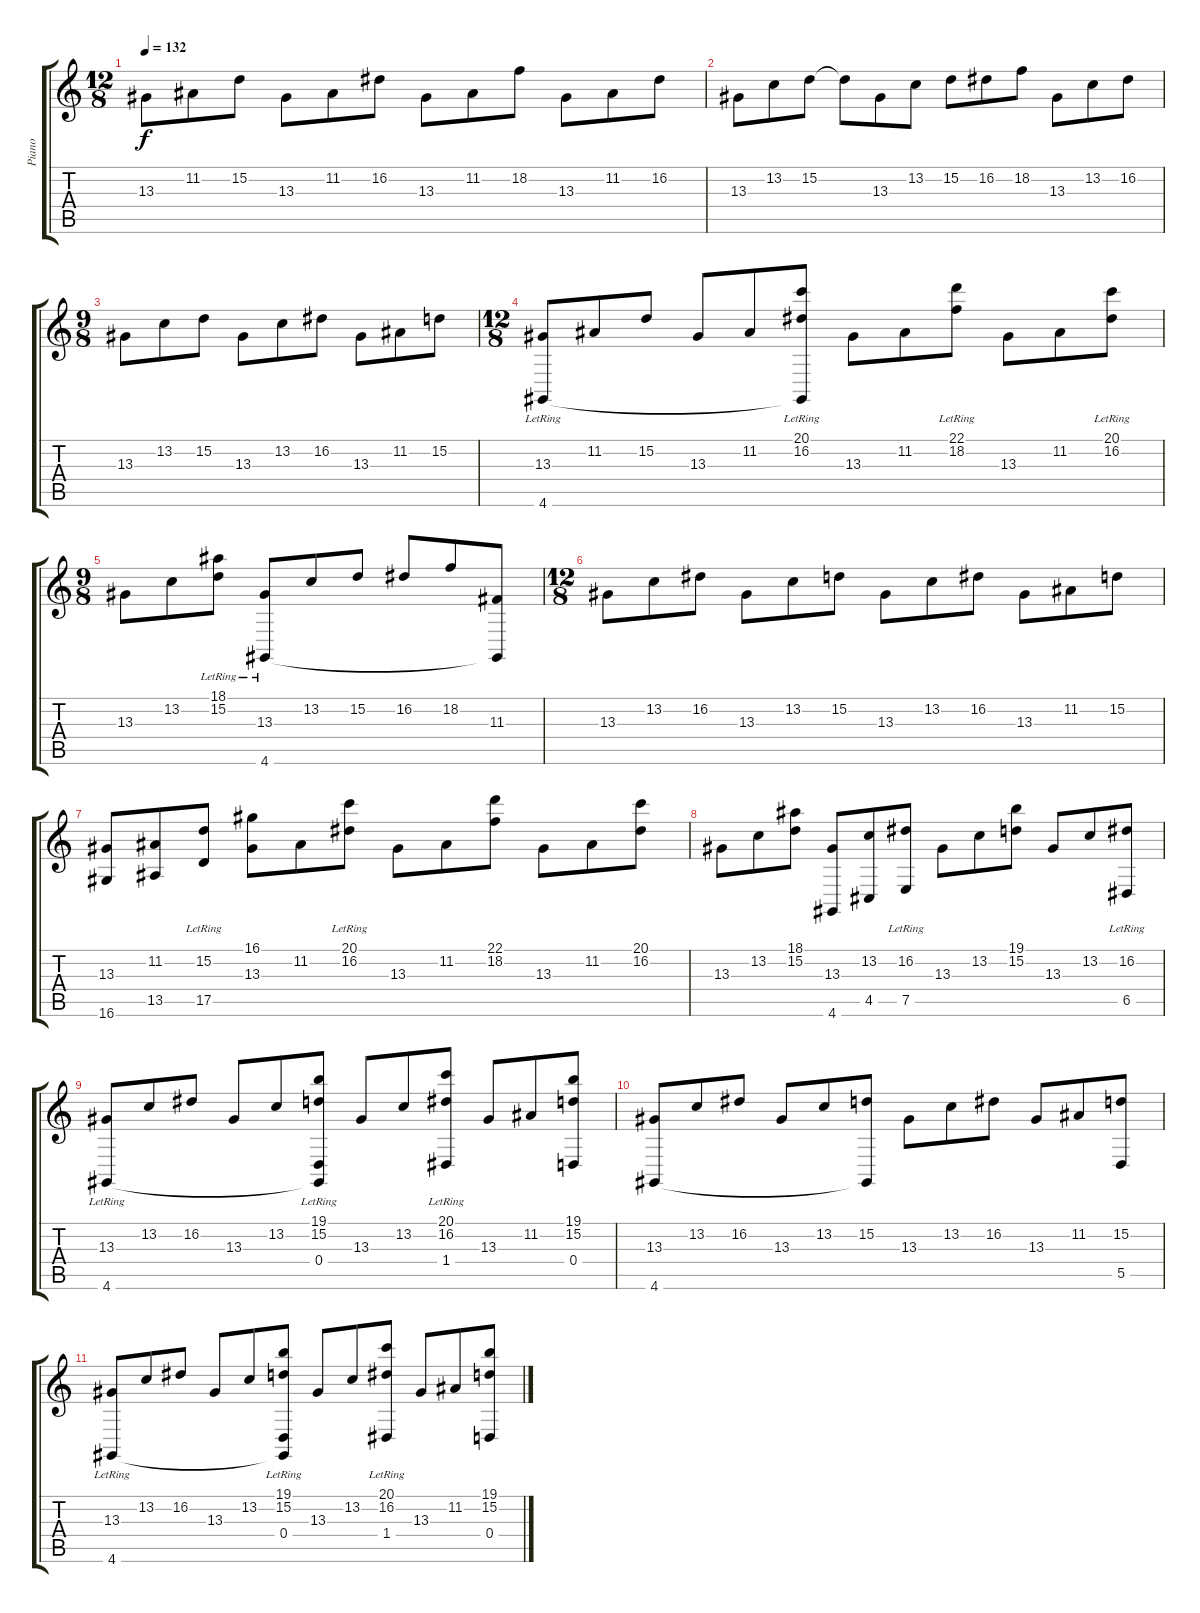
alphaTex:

\track ("Piano" "Piano") {instrument acousticgrandpiano}
\staff {score tabs}
\tuning (E4 B3 G3 D3 A2 E2) {hide}
\ts (12 8)
\tempo 132
\clef g2
\ks c
13.3.8{dy f} 11.2.8 15.2.8 13.3.8 11.2.8 16.2.8 13.3.8 11.2.8 18.2.8 13.3.8 11.2.8 16.2.8 |
13.3.8 13.2.8 15.2.8 15.2{t}.8 13.3.8 13.2.8 15.2.8 16.2.8 18.2.8 13.3.8 13.2.8 16.2.8 |
\ts (9 8)
13.3.8 13.2.8 15.2.8 13.3.8 13.2.8 16.2.8 13.3.8 11.2.8 15.2.8 |
\ts (12 8)
(13.3 4.6{lr}).8 11.2.8 15.2.8 13.3.8 11.2.8 (20.1{lr} 16.2 4.6{t}).8 13.3.8 11.2.8 (22.1{lr} 18.2).8 13.3.8 11.2.8 (20.1{lr} 16.2).8 |
\ts (9 8)
13.3.8 13.2.8 (18.1{lr} 15.2).8 (13.3 4.6{lr}).8 13.2.8 15.2.8 16.2.8 18.2.8 (11.3 4.6{t}).8 |
\ts (12 8)
13.3.8 13.2.8 16.2.8 13.3.8 13.2.8 15.2.8 13.3.8 13.2.8 16.2.8 13.3.8 11.2.8 15.2.8 |
(13.3 16.6).8 (11.2 13.5).8 (15.2 17.5{lr}).8 (16.1 13.3).8 11.2.8 (20.1{lr} 16.2).8 13.3.8 11.2.8 (22.1 18.2).8 13.3.8 11.2.8 (20.1 16.2).8 |
13.3.8 13.2.8 (18.1 15.2).8 (13.3 4.6).8 (13.2 4.5).8 (16.2 7.5{lr}).8 13.3.8 13.2.8 (19.1 15.2).8 13.3.8 13.2.8 (16.2 6.5{lr}).8 |
(13.3 4.6{lr}).8 13.2.8 16.2.8 13.3.8 13.2.8 (19.1{lr} 15.2 0.4{lr} 4.6{t}).8 13.3.8 13.2.8 (20.1{lr} 16.2 1.4{lr}).8 13.3.8 11.2.8 (19.1 15.2 0.4).8 |
(13.3 4.6).8 13.2.8 16.2.8 13.3.8 13.2.8 (15.2 4.6{t}).8 13.3.8 13.2.8 16.2.8 13.3.8 11.2.8 (15.2 5.5).8 |
(13.3 4.6{lr}).8 13.2.8 16.2.8 13.3.8 13.2.8 (19.1{lr} 15.2 0.4{lr} 4.6{t}).8 13.3.8 13.2.8 (20.1{lr} 16.2 1.4{lr}).8 13.3.8 11.2.8 (19.1 15.2 0.4).8
